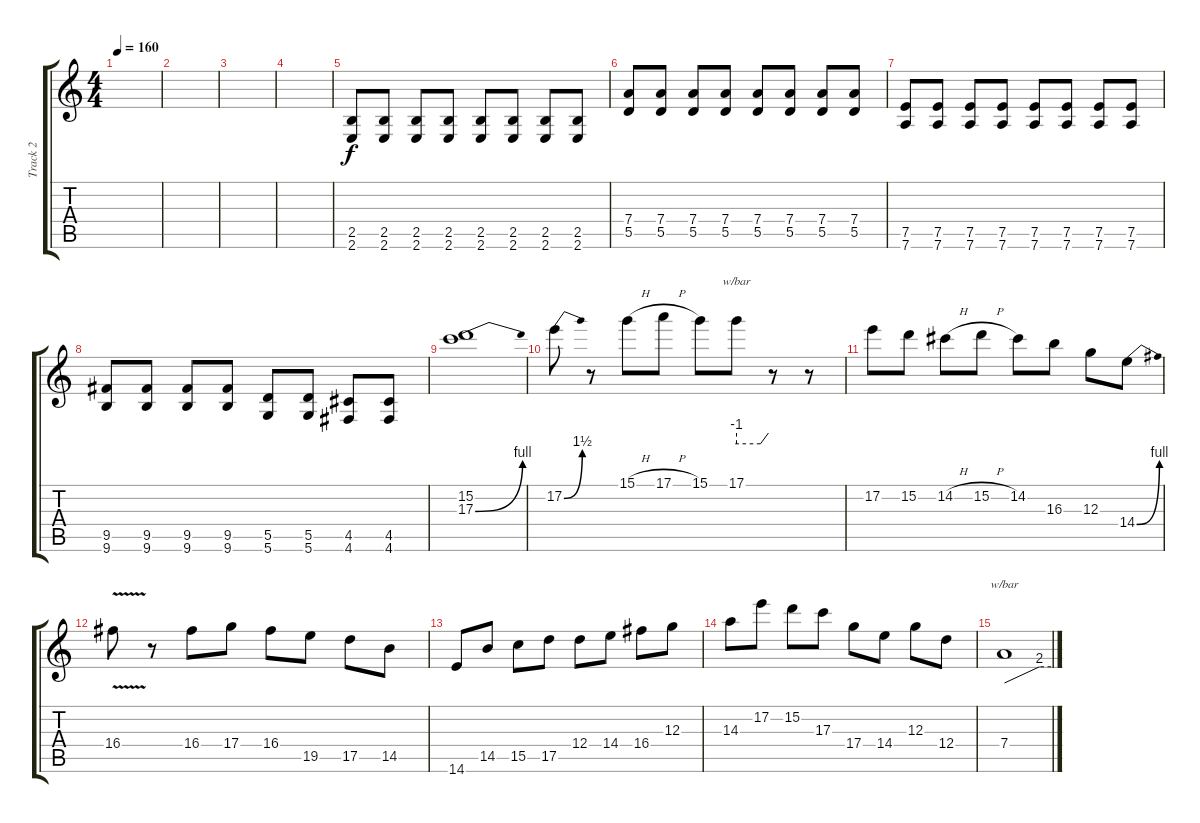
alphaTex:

\track ("Track 2" "Track 2") {instrument distortionguitar}
\staff {score tabs}
\tuning (E4 B3 G3 D3 A2 D2) {hide}
\ts (4 4)
\tempo 160
\clef g2
\ks c
|
|
|
|
(2.5 2.6).8 (2.5 2.6).8 (2.5 2.6).8 (2.5 2.6).8 (2.5 2.6).8 (2.5 2.6).8 (2.5 2.6).8 (2.5 2.6).8 |
(7.4 5.5).8 (7.4 5.5).8 (7.4 5.5).8 (7.4 5.5).8 (7.4 5.5).8 (7.4 5.5).8 (7.4 5.5).8 (7.4 5.5).8 |
(7.5 7.6).8 (7.5 7.6).8 (7.5 7.6).8 (7.5 7.6).8 (7.5 7.6).8 (7.5 7.6).8 (7.5 7.6).8 (7.5 7.6).8 |
(9.5 9.6).8 (9.5 9.6).8 (9.5 9.6).8 (9.5 9.6).8 (5.5 5.6).8 (5.5 5.6).8 (4.5 4.6).8 (4.5 4.6).8 |
(15.2 17.3{be (bend 0 0 60 4)}).1 |
17.2{be (bend 0 0 60 6)}.8 r.8 15.1{h}.8 17.1{h}.8 15.1.8 17.1.8{tbe (custom default 0 -4 45 -4 60 0)} r.8 r.8 |
17.2.8 15.2.8 14.2{h}.8 15.2{h}.8 14.2.8 16.3.8 12.3.8 14.4{be (bend 0 0 60 4)}.8 |
16.4{v}.8 r.8 16.4.8 17.4.8 16.4.8 19.5.8 17.5.8 14.5.8 |
14.6.8 14.5.8 15.5.8 17.5.8 12.4.8 14.4.8 16.4.8 12.3.8 |
14.3.8 17.2.8 15.2.8 17.3.8 17.4.8 14.4.8 12.3.8 12.4.8 |
7.4.1{tbe (custom default 0 0 45 8 60 8)}
